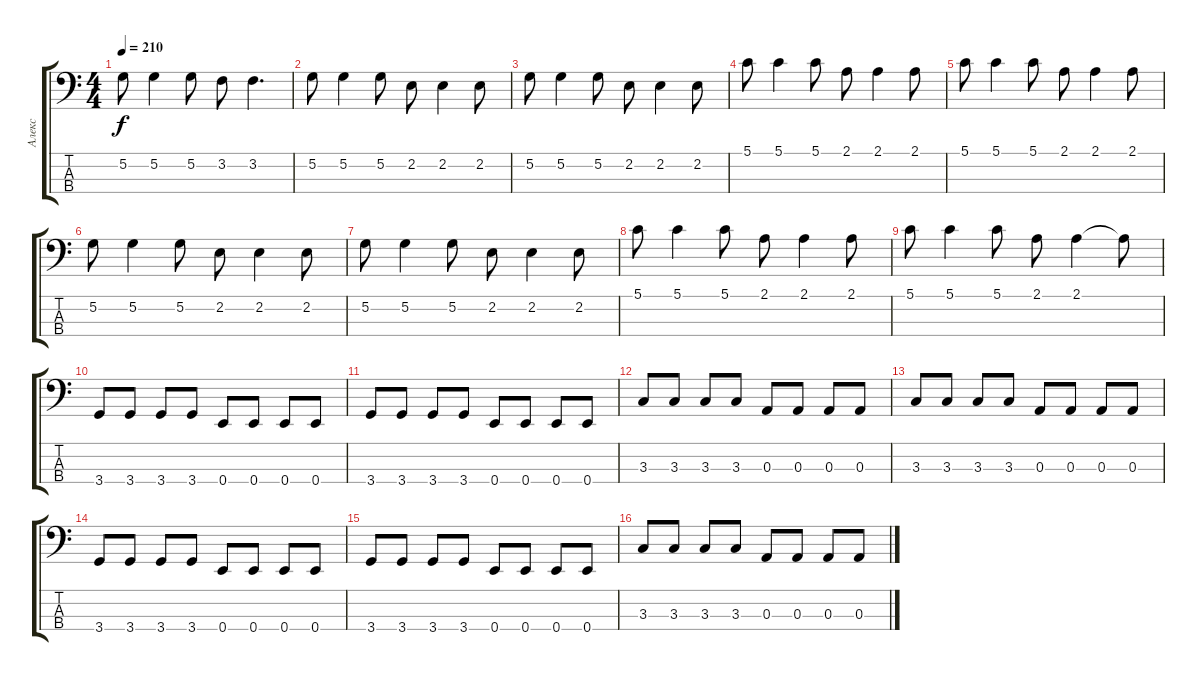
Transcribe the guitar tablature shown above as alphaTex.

\track ("Алекс" "Алекс") {instrument electricbassfinger}
\staff {score tabs}
\tuning (G2 D2 A1 E1) {hide}
\ts (4 4)
\tempo 210
\clef f4
\ks c
5.2.8{dy f} 5.2.4 5.2.8 3.2.8 3.2.4{d} |
5.2.8 5.2.4 5.2.8 2.2.8 2.2.4 2.2.8 |
5.2.8 5.2.4 5.2.8 2.2.8 2.2.4 2.2.8 |
5.1.8 5.1.4 5.1.8 2.1.8 2.1.4 2.1.8 |
5.1.8 5.1.4 5.1.8 2.1.8 2.1.4 2.1.8 |
5.2.8 5.2.4 5.2.8 2.2.8 2.2.4 2.2.8 |
5.2.8 5.2.4 5.2.8 2.2.8 2.2.4 2.2.8 |
5.1.8 5.1.4 5.1.8 2.1.8 2.1.4 2.1.8 |
5.1.8 5.1.4 5.1.8 2.1.8 2.1.4 2.1{t}.8 |
3.4.8 3.4.8 3.4.8 3.4.8 0.4.8 0.4.8 0.4.8 0.4.8 |
3.4.8 3.4.8 3.4.8 3.4.8 0.4.8 0.4.8 0.4.8 0.4.8 |
3.3.8 3.3.8 3.3.8 3.3.8 0.3.8 0.3.8 0.3.8 0.3.8 |
3.3.8 3.3.8 3.3.8 3.3.8 0.3.8 0.3.8 0.3.8 0.3.8 |
3.4.8 3.4.8 3.4.8 3.4.8 0.4.8 0.4.8 0.4.8 0.4.8 |
3.4.8 3.4.8 3.4.8 3.4.8 0.4.8 0.4.8 0.4.8 0.4.8 |
3.3.8 3.3.8 3.3.8 3.3.8 0.3.8 0.3.8 0.3.8 0.3.8
